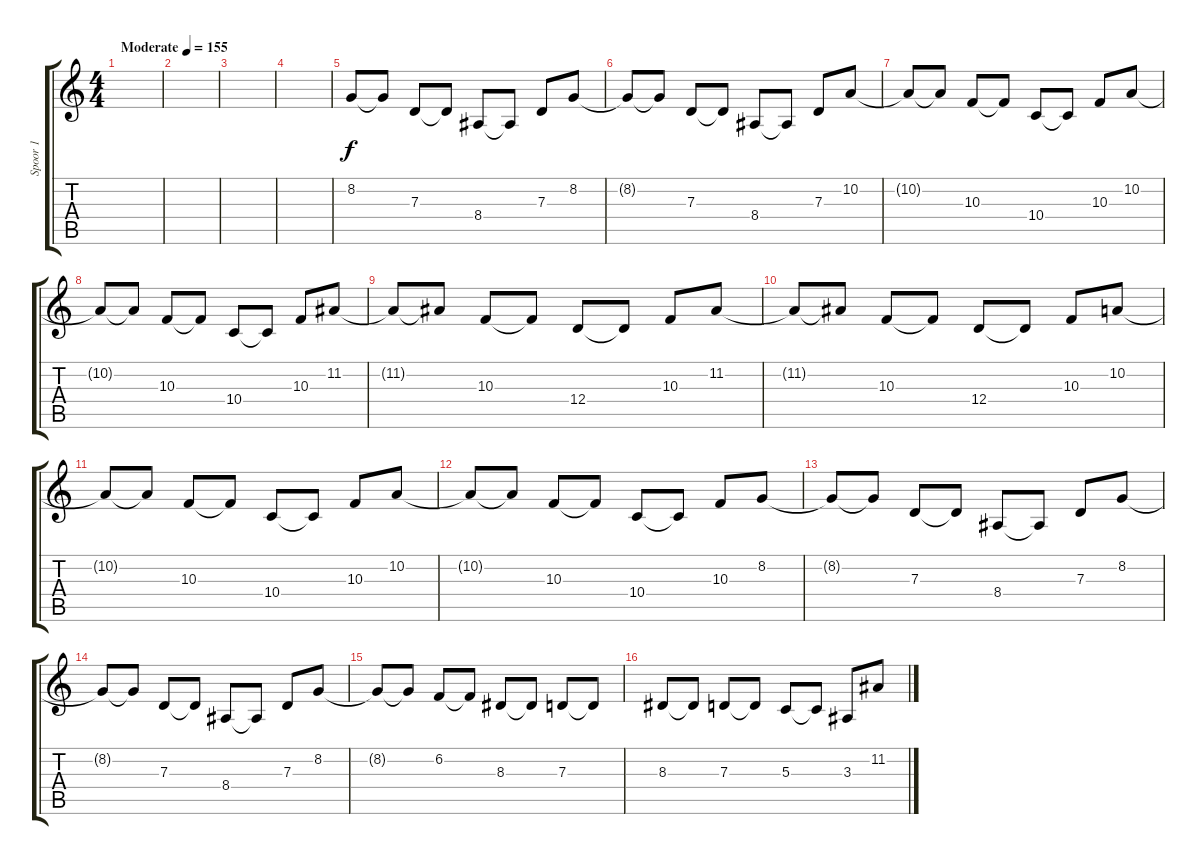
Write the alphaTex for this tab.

\track ("Spoor 1" "Spoor 1") {instrument lead2sawtooth}
\staff {score tabs}
\tuning (E4 B3 G3 D3 A2 E2) {hide}
\ts (4 4)
\tempo (155 "Moderate")
\clef g2
\ks c
|
|
|
|
8.2.8 8.2{t}.8 7.3.8 7.3{t}.8 8.4.8 8.4{t}.8 7.3.8 8.2.8 |
8.2{t}.8 8.2{t}.8 7.3.8 7.3{t}.8 8.4.8 8.4{t}.8 7.3.8 10.2.8 |
10.2{t}.8 10.2{t}.8 10.3.8 10.3{t}.8 10.4.8 10.4{t}.8 10.3.8 10.2.8 |
10.2{t}.8 10.2{t}.8 10.3.8 10.3{t}.8 10.4.8 10.4{t}.8 10.3.8 11.2.8 |
11.2{t}.8 11.2{t}.8 10.3.8 10.3{t}.8 12.4.8 12.4{t}.8 10.3.8 11.2.8 |
11.2{t}.8 11.2{t}.8 10.3.8 10.3{t}.8 12.4.8 12.4{t}.8 10.3.8 10.2.8 |
10.2{t}.8 10.2{t}.8 10.3.8 10.3{t}.8 10.4.8 10.4{t}.8 10.3.8 10.2.8 |
10.2{t}.8 10.2{t}.8 10.3.8 10.3{t}.8 10.4.8 10.4{t}.8 10.3.8 8.2.8 |
8.2{t}.8 8.2{t}.8 7.3.8 7.3{t}.8 8.4.8 8.4{t}.8 7.3.8 8.2.8 |
8.2{t}.8 8.2{t}.8 7.3.8 7.3{t}.8 8.4.8 8.4{t}.8 7.3.8 8.2.8 |
8.2{t}.8 8.2{t}.8 6.2.8 6.2{t}.8 8.3.8 8.3{t}.8 7.3.8 7.3{t}.8 |
8.3.8 8.3{t}.8 7.3.8 7.3{t}.8 5.3.8 5.3{t}.8 3.3.8 11.2.8
